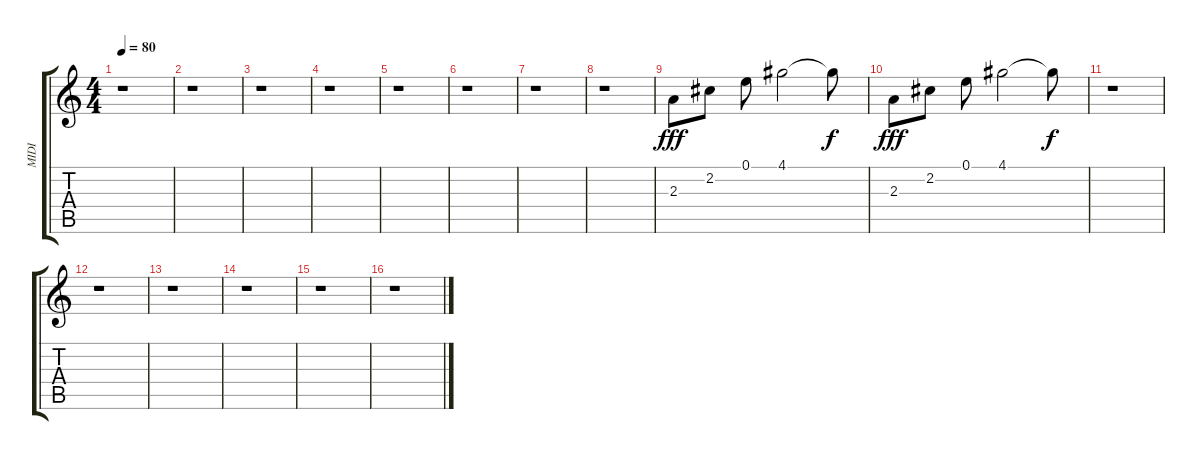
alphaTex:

\track ("MIDI" "MIDI") {instrument acousticguitarsteel}
\staff {score tabs}
\tuning (E4 B3 G3 D3 A2 E2) {hide}
\ts (4 4)
\tempo 80
\clef g2
\ks c
r.1{dy fff} |
r.1 |
r.1 |
r.1 |
r.1 |
r.1 |
r.1 |
r.1 |
2.3.8 2.2.8 0.1.8 4.1.2 4.1{t}.8{dy f} |
2.3.8{dy fff} 2.2.8 0.1.8 4.1.2 4.1{t}.8{dy f} |
r.1 |
r.1 |
r.1 |
r.1 |
r.1 |
r.1
